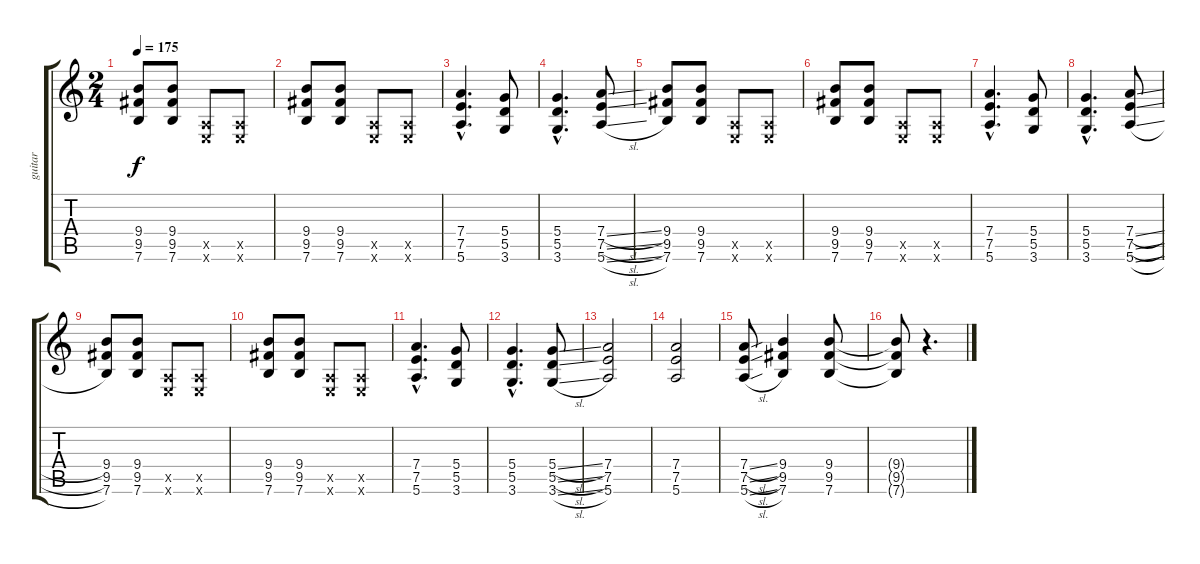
\track ("guitar" "guitar") {instrument distortionguitar}
\staff {score tabs}
\tuning (E4 B3 G3 D3 A2 E2) {hide}
\ts (2 4)
\tempo 175
\clef g2
\ks c
(9.4 9.5 7.6).8{dy f} (9.4 9.5 7.6).8 (0.5{x} 0.6{x}).8 (0.5{x} 0.6{x}).8 |
(9.4 9.5 7.6).8 (9.4 9.5 7.6).8 (0.5{x} 0.6{x}).8 (0.5{x} 0.6{x}).8 |
(7.4{hac} 7.5{hac} 5.6{hac}).4{d} (5.4 5.5 3.6).8 |
(5.4{hac} 5.5{hac} 3.6{hac}).4{d} (7.4{sl} 7.5{sl} 5.6{sl}).8 |
(9.4 9.5 7.6).8 (9.4 9.5 7.6).8 (0.5{x} 0.6{x}).8 (0.5{x} 0.6{x}).8 |
(9.4 9.5 7.6).8 (9.4 9.5 7.6).8 (0.5{x} 0.6{x}).8 (0.5{x} 0.6{x}).8 |
(7.4{hac} 7.5{hac} 5.6{hac}).4{d} (5.4 5.5 3.6).8 |
(5.4{hac} 5.5{hac} 3.6{hac}).4{d} (7.4{sl} 7.5{sl} 5.6{sl}).8 |
(9.4 9.5 7.6).8 (9.4 9.5 7.6).8 (0.5{x} 0.6{x}).8 (0.5{x} 0.6{x}).8 |
(9.4 9.5 7.6).8 (9.4 9.5 7.6).8 (0.5{x} 0.6{x}).8 (0.5{x} 0.6{x}).8 |
(7.4{hac} 7.5{hac} 5.6{hac}).4{d} (5.4 5.5 3.6).8 |
(5.4{hac} 5.5{hac} 3.6{hac}).4{d} (5.4{sl} 5.5{sl} 3.6{sl}).8 |
(7.4 7.5 5.6).2 |
(7.4 7.5 5.6).2 |
(7.4{sl} 7.5{sl} 5.6{sl}).8 (9.4 9.5 7.6).4 (9.4 9.5 7.6).8 |
(9.4{t} 9.5{t} 7.6{t}).8 r.4{d}
